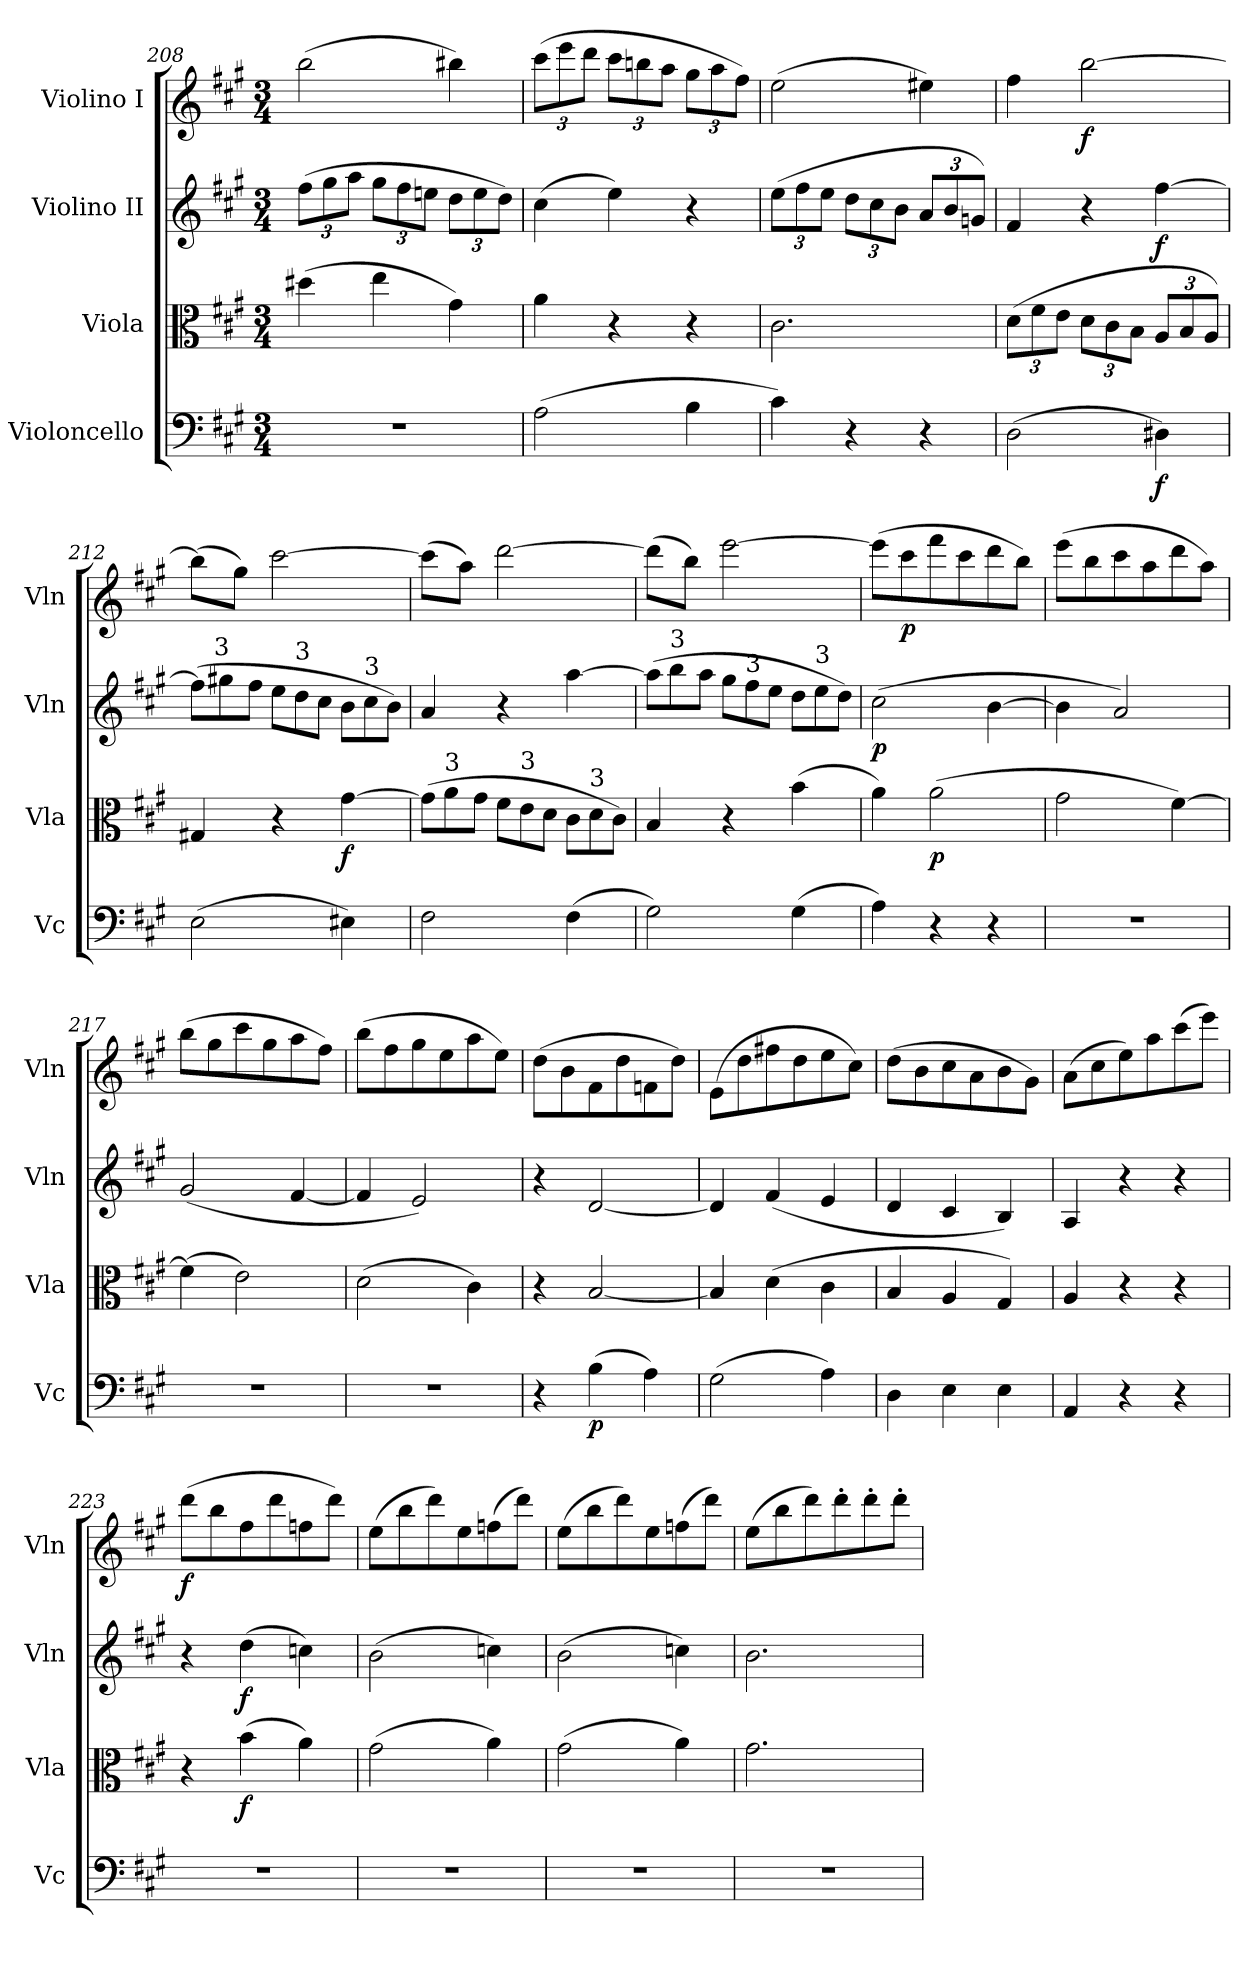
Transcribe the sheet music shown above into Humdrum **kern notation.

**kern	**dynam	**kern	**dynam	**kern	**dynam	**kern	**dynam
*part4	*part4	*part3	*part3	*part2	*part2	*part1	*part1
*staff4	*staff4	*staff3	*staff3	*staff2	*staff2	*staff1	*staff1
*I"Violoncello	*	*I"Viola	*	*I"Violino II	*	*I"Violino I	*
*I'Vc	*	*I'Vla	*	*I'Vln	*	*I'Vln	*
*clefF4	*	*clefC3	*	*clefG2	*	*clefG2	*
*k[f#c#g#]	*	*k[f#c#g#]	*	*k[f#c#g#]	*	*k[f#c#g#]	*
*A:	*	*A:	*	*A:	*	*A:	*
*M3/4	*	*M3/4	*	*M3/4	*	*M3/4	*
*	*	*	*	*Xbrackettup	*	*	*
=208	=208	=208	=208	=208	=208	=208	=208
2.r	.	(4dd#X	.	(12ff#L	.	(2bb	.
.	.	.	.	12gg#	.	.	.
.	.	.	.	12aaJ	.	.	.
.	.	4ee	.	12gg#L	.	.	.
.	.	.	.	12ff#	.	.	.
.	.	.	.	12eenJ	.	.	.
.	.	4g#)	.	12ddL	.	4bb#X)	.
.	.	.	.	12ee	.	.	.
.	.	.	.	12ddJ)	.	.	.
=209	=209	=209	=209	=209	=209	=209	=209
*	*	*	*	*	*	*Xbrackettup	*
(2A	.	4a	.	(4cc#	.	(12ccc#L	.
.	.	.	.	.	.	12eee	.
.	.	.	.	.	.	12dddJ	.
.	.	4r	.	4ee)	.	12ccc#L	.
.	.	.	.	.	.	12bbn	.
.	.	.	.	.	.	12aaJ	.
4B	.	4r	.	4r	.	12gg#L	.
.	.	.	.	.	.	12aa	.
.	.	.	.	.	.	12ff#J)	.
=210	=210	=210	=210	=210	=210	=210	=210
4c#)	.	2.c#	.	(12eeL	.	(2ee	.
.	.	.	.	12ff#	.	.	.
.	.	.	.	12eeJ	.	.	.
4r	.	.	.	12ddL	.	.	.
.	.	.	.	12cc#	.	.	.
.	.	.	.	12bJ	.	.	.
4r	.	.	.	12aL	.	4ee#X)	.
.	.	.	.	12b	.	.	.
.	.	.	.	12gnJ)	.	.	.
!!LO:PB:g=z
=211	=211	=211	=211	=211	=211	=211	=211
*	*	*Xbrackettup	*	*	*	*	*
(2D	.	(12dL	.	4f#	.	4ff#	.
.	.	12f#	.	.	.	.	.
.	.	12eJ	.	.	.	.	.
.	.	12dL	.	4r	.	[2bb	f
.	.	12c#	.	.	.	.	.
.	.	12BJ	.	.	.	.	.
4D#X)	f	12AL	.	[4ff#	f	.	.
.	.	12B	.	.	.	.	.
.	.	12AJ)	.	.	.	.	.
=212	=212	=212	=212	=212	=212	=212	=212
*	*	*	*	*Xtuplet	*	*	*
(2E	.	4G#X	.	(12ff#L]	.	(8bbL]	.
!	!	!	!	!LO:TX:a:t=3	!	!	!
.	.	.	.	12gg#X	.	.	.
.	.	.	.	.	.	8gg#J)	.
.	.	.	.	12ff#J	.	.	.
.	.	4r	.	12eeL	.	[2ccc#	.
!	!	!	!	!LO:TX:a:t=3	!	!	!
.	.	.	.	12dd	.	.	.
.	.	.	.	12cc#J	.	.	.
4E#X)	.	[4g#	f	12bL	.	.	.
!	!	!	!	!LO:TX:a:t=3	!	!	!
.	.	.	.	12cc#	.	.	.
.	.	.	.	12bJ)	.	.	.
=213	=213	=213	=213	=213	=213	=213	=213
*	*	*Xtuplet	*	*	*	*	*
2F#	.	(12g#L]	.	4a	.	(8ccc#L]	.
!	!	!LO:TX:a:t=3	!	!	!	!	!
.	.	12a	.	.	.	.	.
.	.	.	.	.	.	8aaJ)	.
.	.	12g#J	.	.	.	.	.
.	.	12f#L	.	4r	.	[2ddd	.
!	!	!LO:TX:a:t=3	!	!	!	!	!
.	.	12e	.	.	.	.	.
.	.	12dJ	.	.	.	.	.
(4F#	.	12c#L	.	[4aa	.	.	.
!	!	!LO:TX:a:t=3	!	!	!	!	!
.	.	12d	.	.	.	.	.
.	.	12c#J)	.	.	.	.	.
=214	=214	=214	=214	=214	=214	=214	=214
2G#)	.	4B	.	(12aaL]	.	(8dddL]	.
!	!	!	!	!LO:TX:a:t=3	!	!	!
.	.	.	.	12bb	.	.	.
.	.	.	.	.	.	8bbJ)	.
.	.	.	.	12aaJ	.	.	.
.	.	4r	.	12gg#L	.	[2eee	.
!	!	!	!	!LO:TX:a:t=3	!	!	!
.	.	.	.	12ff#	.	.	.
.	.	.	.	12eeJ	.	.	.
(4G#	.	(4b	.	12ddL	.	.	.
!	!	!	!	!LO:TX:a:t=3	!	!	!
.	.	.	.	12ee	.	.	.
.	.	.	.	12ddJ)	.	.	.
=215	=215	=215	=215	=215	=215	=215	=215
4A)	.	4a)	.	(2cc#	p	(8eeeL]	.
.	.	.	.	.	.	8ccc#	p
4r	.	(2a	p	.	.	8fff#	.
.	.	.	.	.	.	8ccc#	.
4r	.	.	.	[4b	.	8ddd	.
.	.	.	.	.	.	8bbJ)	.
=216	=216	=216	=216	=216	=216	=216	=216
2.r	.	2g#	.	4b]	.	(8eeeL	.
.	.	.	.	.	.	8bb	.
.	.	.	.	2a)	.	8ccc#	.
.	.	.	.	.	.	8aa	.
.	.	[4f#)	.	.	.	8ddd	.
.	.	.	.	.	.	8aaJ)	.
!!LO:LB:g=z
=217	=217	=217	=217	=217	=217	=217	=217
2.r	.	(4f#]	.	(2g#	.	(8bbL	.
.	.	.	.	.	.	8gg#	.
.	.	2e)	.	.	.	8ccc#	.
.	.	.	.	.	.	8gg#	.
.	.	.	.	[4f#	.	8aa	.
.	.	.	.	.	.	8ff#J)	.
=218	=218	=218	=218	=218	=218	=218	=218
2.r	.	(2d	.	4f#]	.	(8bbL	.
.	.	.	.	.	.	8ff#	.
.	.	.	.	2e)	.	8gg#	.
.	.	.	.	.	.	8ee	.
.	.	4c#)	.	.	.	8aa	.
.	.	.	.	.	.	8eeJ)	.
=219	=219	=219	=219	=219	=219	=219	=219
4r	.	4r	.	4r	.	(8dd\L	.
.	.	.	.	.	.	8b	.
(4B	p	[2B	.	[2d	.	8f#\	.
.	.	.	.	.	.	8dd	.
4A)	.	.	.	.	.	8fn	.
.	.	.	.	.	.	8dd\J)	.
=220	=220	=220	=220	=220	=220	=220	=220
(2G#	.	4B]	.	4d]	.	(8eL	.
.	.	.	.	.	.	8dd	.
.	.	(4d	.	(4f#	.	8ff#X	.
.	.	.	.	.	.	8dd	.
4A)	.	4c#	.	4e	.	8ee	.
.	.	.	.	.	.	8cc#J)	.
=221	=221	=221	=221	=221	=221	=221	=221
4D	.	4B	.	4d	.	(8ddL	.
.	.	.	.	.	.	8b	.
4E	.	4A	.	4c#	.	8cc#	.
.	.	.	.	.	.	8a	.
4E	.	4G#)	.	4B)	.	8b	.
.	.	.	.	.	.	8g#J)	.
=222	=222	=222	=222	=222	=222	=222	=222
4AA	.	4A	.	4A	.	(8aL	.
.	.	.	.	.	.	8cc#	cresc.
4r	.	4r	.	4r	.	8ee)	.
.	.	.	.	.	.	8aa	.
4r	.	4r	.	4r	.	(8ccc#	.
.	.	.	.	.	.	8eeeJ)	.
=223	=223	=223	=223	=223	=223	=223	=223
2.r	.	4r	.	4r	.	(8dddL	f
.	.	.	.	.	.	8bb	.
.	.	(4b	f	(4dd	f	8ff#	.
.	.	.	.	.	.	8ddd	.
.	.	4a)	.	4ccn)	.	8ffn	.
.	.	.	.	.	.	8dddJ)	.
!!LO:LB:g=z
=224	=224	=224	=224	=224	=224	=224	=224
2.r	.	(2g#	.	(2b	.	(8eeL	.
.	.	.	.	.	.	8bb	.
.	.	.	.	.	.	8ddd)	.
.	.	.	.	.	.	8ee	.
.	.	4a)	.	4ccn)	.	(8ffn	.
.	.	.	.	.	.	8dddJ)	.
=225	=225	=225	=225	=225	=225	=225	=225
2.r	.	(2g#	.	(2b	.	(8eeL	.
.	.	.	.	.	.	8bb	.
.	.	.	.	.	.	8ddd)	.
.	.	.	.	.	.	8ee	.
.	.	4a)	.	4ccn)	.	(8ffn	.
.	.	.	.	.	.	8dddJ)	.
=226	=226	=226	=226	=226	=226	=226	=226
2.r	.	2.g#	.	2.b	.	(8eeL	.
.	.	.	.	.	.	8bb	.
.	.	.	.	.	.	8ddd)	.
.	.	.	.	.	.	8ddd'	.
.	.	.	.	.	.	8ddd'	.
.	.	.	.	.	.	8ddd'J	.
=	=	=	=	=	=	=	=
*-	*-	*-	*-	*-	*-	*-	*-
